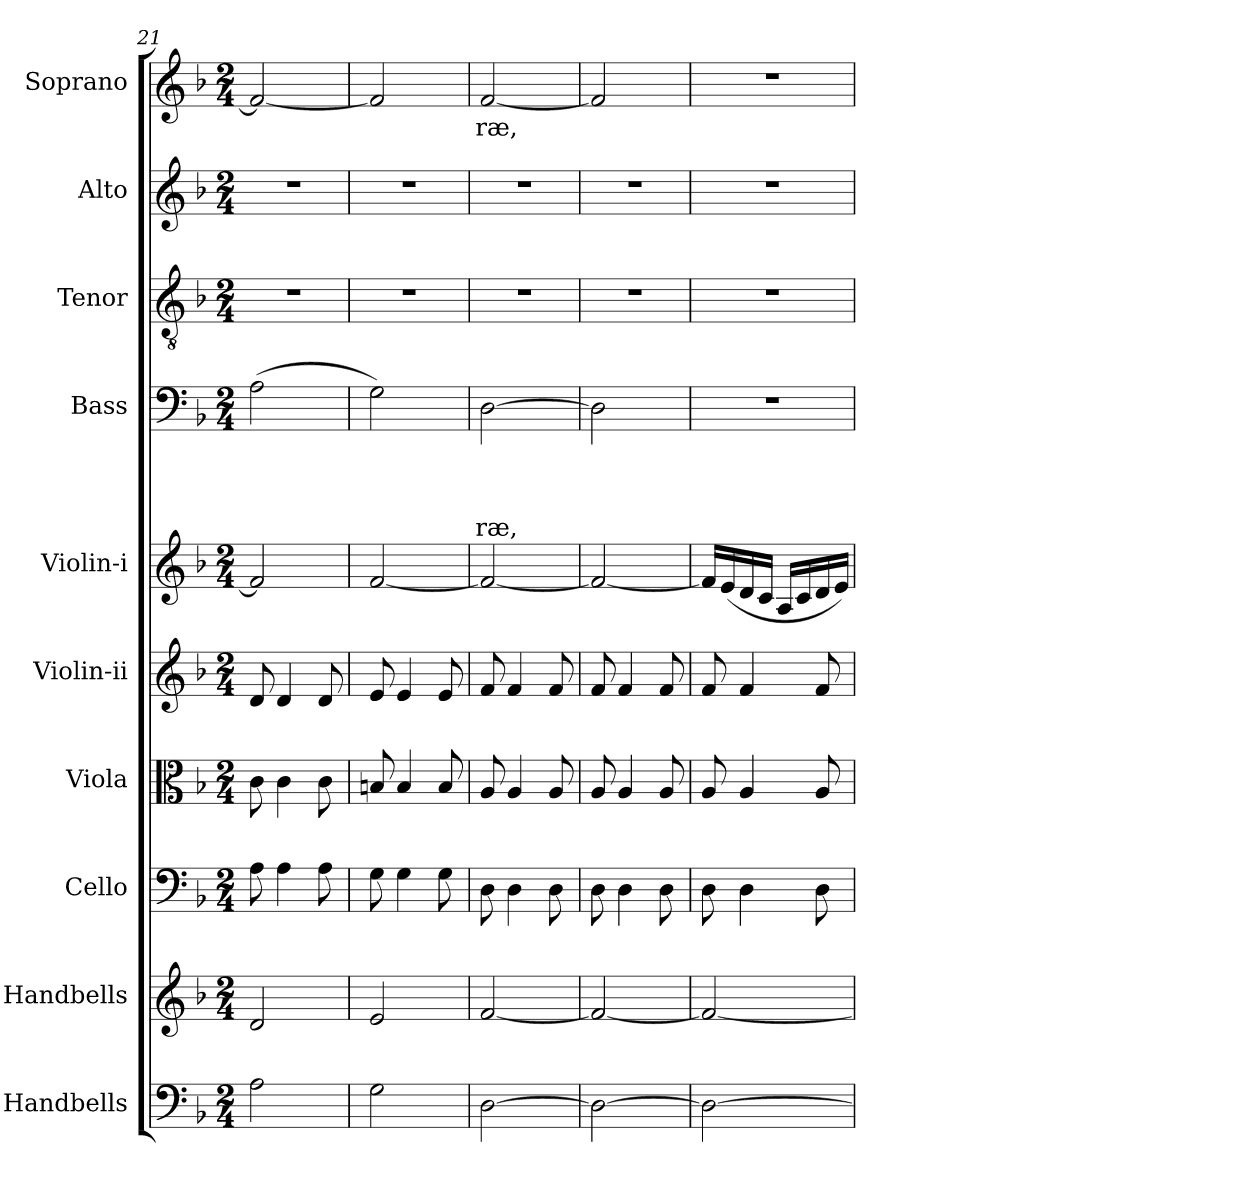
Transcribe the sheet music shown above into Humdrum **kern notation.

**kern	**kern	**kern	**kern	**kern	**kern	**kern	**text	**text	**text	**text	**kern	**kern	**kern	**text
*part10	*part9	*part8	*part7	*part6	*part5	*part4	*part4	*part4	*part4	*part4	*part3	*part2	*part1	*part1
*staff10	*staff9	*staff8	*staff7	*staff6	*staff5	*staff4	*staff4	*staff4	*staff4	*staff4	*staff3	*staff2	*staff1	*staff1
*I"Handbells	*I"Handbells	*I"Cello	*I"Viola	*I"Violin-ii	*I"Violin-i	*I"Bass	*	*	*	*	*I"Tenor	*I"Alto	*I"Soprano	*
*	*	*	*I'Vla.	*I'Vln.-ii	*I'Vln.-i	*I'B	*	*	*	*	*I'T	*I'A	*I'S	*
*clefF4	*clefG2	*clefF4	*clefC3	*clefG2	*clefG2	*clefF4	*	*	*	*	*clefGv2	*clefG2	*clefG2	*
*k[b-]	*k[b-]	*k[b-]	*k[b-]	*k[b-]	*k[b-]	*k[b-]	*	*	*	*	*k[b-]	*k[b-]	*k[b-]	*
*F:	*F:	*F:	*F:	*F:	*F:	*F:	*	*	*	*	*F:	*F:	*F:	*
*M2/4	*M2/4	*M2/4	*M2/4	*M2/4	*M2/4	*M2/4	*	*	*	*	*M2/4	*M2/4	*M2/4	*
=21	=21	=21	=21	=21	=21	=21	=21	=21	=21	=21	=21	=21	=21	=21
!	!	!	!	!	!	!	!	!	!	!	!LO:N:vis=1	!LO:N:vis=1	!	!
2A\	2d/	8A\	8c\	8d/	2f/]	(>2A\	.	.	.	.	2r	2r	2f/_	.
.	.	4A\	4c\	4d/	.	.	.	.	.	.	.	.	.	.
.	.	8A\	8c\	8d/	.	.	.	.	.	.	.	.	.	.
=22	=22	=22	=22	=22	=22	=22	=22	=22	=22	=22	=22	=22	=22	=22
!	!	!	!	!	!	!	!	!	!	!	!LO:N:vis=1	!LO:N:vis=1	!	!
2G\	2e/	8G\	8Bn/	8e/	[<2f/	2G\)	.	.	.	.	2r	2r	2f/]	.
.	.	4G\	4B/	4e/	.	.	.	.	.	.	.	.	.	.
.	.	8G\	8B/	8e/	.	.	.	.	.	.	.	.	.	.
=23	=23	=23	=23	=23	=23	=23	=23	=23	=23	=23	=23	=23	=23	=23
!	!	!	!	!	!	!	!	!	!	!LO:LY:b	!LO:N:vis=1	!LO:N:vis=1	!	!LO:LY:b
[>2D\	[<2f/	8D\	8A/	8f/	2f/_	[>2D\	.	.	.	-ræ,	2r	2r	[<2f/	-ræ,
.	.	4D\	4A/	4f/	.	.	.	.	.	.	.	.	.	.
.	.	8D\	8A/	8f/	.	.	.	.	.	.	.	.	.	.
=24	=24	=24	=24	=24	=24	=24	=24	=24	=24	=24	=24	=24	=24	=24
!	!	!	!	!	!	!	!	!	!	!	!LO:N:vis=1	!LO:N:vis=1	!	!
2D\_	2f/_	8D\	8A/	8f/	2f/_	2D\]	.	.	.	.	2r	2r	2f/]	.
.	.	4D\	4A/	4f/	.	.	.	.	.	.	.	.	.	.
.	.	8D\	8A/	8f/	.	.	.	.	.	.	.	.	.	.
=25	=25	=25	=25	=25	=25	=25	=25	=25	=25	=25	=25	=25	=25	=25
!	!	!	!	!	!	!LO:N:vis=1	!	!	!	!	!LO:N:vis=1	!LO:N:vis=1	!LO:N:vis=1	!
2D\_	2f/_	8D\	8A/	8f/	16f/LL]	2r	.	.	.	.	2r	2r	2r	.
.	.	.	.	.	(<16e/	.	.	.	.	.	.	.	.	.
.	.	4D\	4A/	4f/	16d/	.	.	.	.	.	.	.	.	.
.	.	.	.	.	16c/JJ	.	.	.	.	.	.	.	.	.
.	.	.	.	.	16A/LL	.	.	.	.	.	.	.	.	.
.	.	.	.	.	16c/	.	.	.	.	.	.	.	.	.
.	.	8D\	8A/	8f/	16d/	.	.	.	.	.	.	.	.	.
.	.	.	.	.	16e/JJ)	.	.	.	.	.	.	.	.	.
=	=	=	=	=	=	=	=	=	=	=	=	=	=	=
*-	*-	*-	*-	*-	*-	*-	*-	*-	*-	*-	*-	*-	*-	*-
